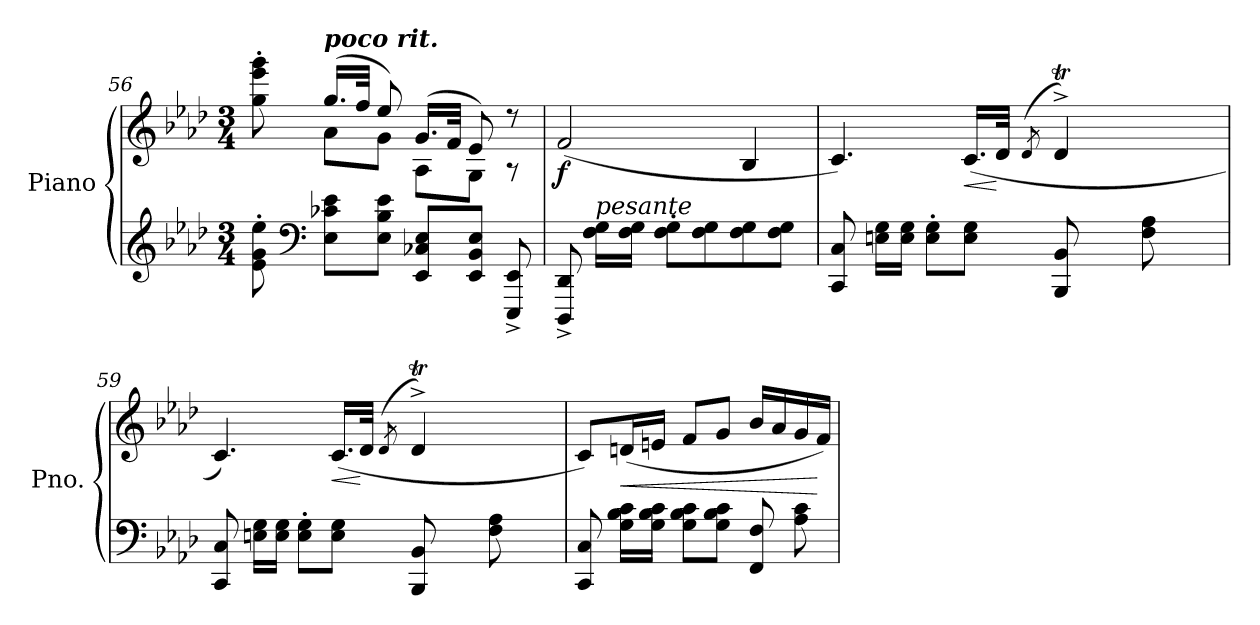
**kern	**kern	**dynam
*part1	*part1	*part1
*staff2	*staff1	*staff1/2
*I"Piano	*	*
*I'Pno.	*	*
!!LO:LB:g=z
*clefG2	*clefG2	*
*k[b-e-a-d-]	*k[b-e-a-d-]	*
*M3/4	*M3/4	*
=56	=56	=56
*	*^	*
8e-\' 8g\' 8ee-\'	8gg\' 8eee-\' 8ggg\'	8ryy	.
*clefF4	*	*	*
!	!LO:TX:a:Bi:t=poco rit.	!	!
8E-\ 8c-X\ 8e-\L	(16.gg/LL	8a-\L	.
.	32ff/JJk	.	.
8E-\ 8B-\ 8e-\J	8ee-/)	8g\J	.
8EE-/ 8C-X/ 8E-/L	(16.g/LL	8A-\L	.
.	32f/JJk	.	.
8EE-/ 8BB-/ 8E-/J	8e-/)	8G\J	.
8EEE-/^ 8EE-/^	8r	8r	.
!!LO:LB:g=z
=57	=57	=57	=57
!	!LO:TX:a:Bi:t=sostenuto	!	!
!	!	!	!LO:DY:b
*	*v	*v	*
8DDD-/^ 8DD-/^	(2f/	f
!LO:TX:a:i:t=pesante	!	!
16F\ 16G\LL	.	.
16F\ 16G\JJ	.	.
8F\' 8G\'L	.	.
8F\ 8G\	.	.
8F\ 8G\	4B-/	.
8F\ 8G\J	.	.
=58	=58	=58
*	*^	*
8CC/ 8C/	4.c/)	2ryy	.
16En\ 16G\LL	.	.	.
16E\ 16G\JJ	.	.	.
8E\' 8G\'L	.	.	.
!	!	!	!LO:HP:b
8E\ 8G\J	(16.c/LL	.	<
.	32d-/JJk	.	[
.	(8qd-/	.	.
8BBB-/ 8BB-/	4d-T^/)	32e-yy	.
.	.	32d-yy	.
.	.	32e-yy	.
.	.	32d-yy	.
8F\ 8A-\	.	32e-yy	.
.	.	32d-yy	.
.	.	32e-yy	.
.	.	32d-yy	.
=59	=59	=59	=59
8CC/ 8C/	4.c/)	2ryy	.
16En\ 16G\LL	.	.	.
16E\ 16G\JJ	.	.	.
8E\' 8G\'L	.	.	.
!	!	!	!LO:HP:b
8E\ 8G\J	(16.c/LL	.	<
.	32d-/JJk	.	[
.	(8qd-/	.	.
8BBB-/ 8BB-/	4d-T^/)	32e-yy	.
.	.	32d-yy	.
.	.	32e-yy	.
.	.	32d-yy	.
8F\ 8A-\	.	32e-yy	.
.	.	32d-yy	.
.	.	32e-yy	.
.	.	32d-yy	.
*	*v	*v	*
!!LO:LB:g=z
=60	=60	=60
8CC/ 8C/	8c/L)	.
!	!	!LO:HP:b
16G\ 16B-\ 16c\LL	(16dn/L	<
16G\ 16B-\ 16c\JJ	16en/JJ	.
8G\ 8B-\ 8c\L	8f/L	.
8G\ 8B-\ 8c\J	8g/J	.
8FF/ 8F/	16b-/LL	.
.	16a-/	.
8A-\ 8c\	16g/	.
.	16f/JJ)	[
=	=	=
*-	*-	*-
